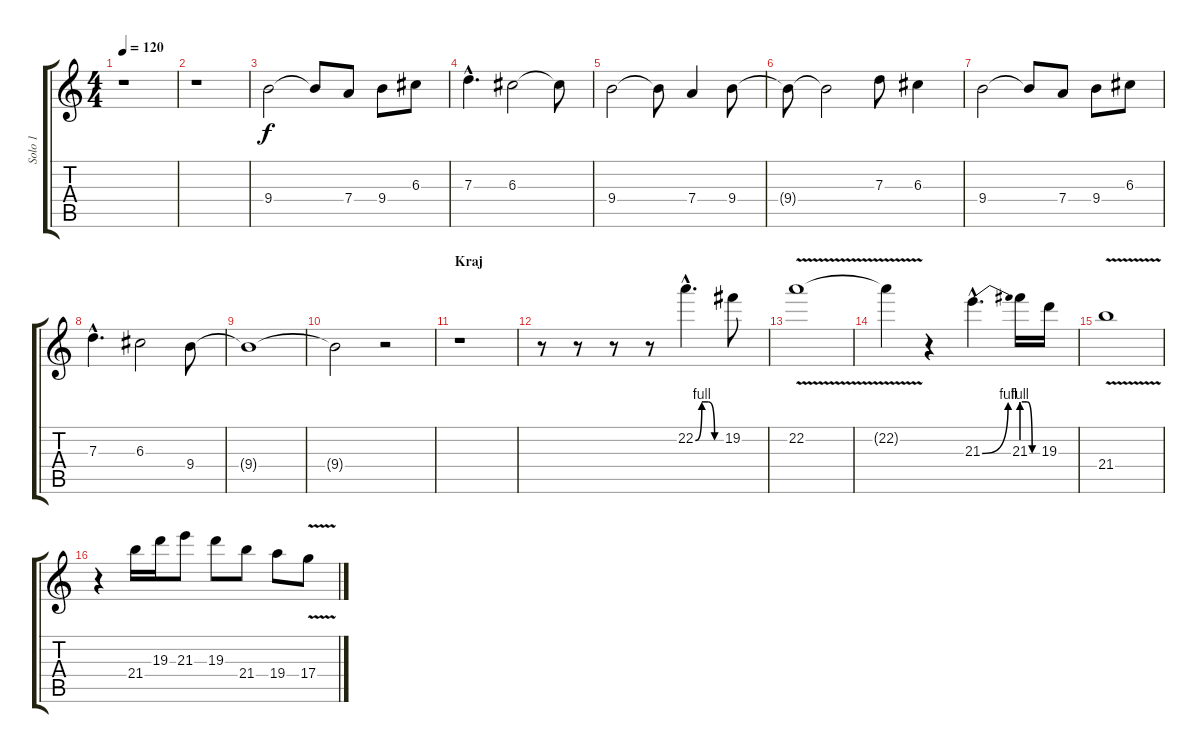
\track ("Solo 1" "Solo 1") {instrument distortionguitar}
\staff {score tabs}
\tuning (E4 B3 G3 D3 A2 E2) {hide}
\ts (4 4)
\tempo 120
\clef g2
\ks c
r.1{dy f} |
r.1 |
9.4.2 9.4{t}.8 7.4.8 9.4.8 6.3.8 |
7.3{hac}.4{d} 6.3.2 6.3{t}.8 |
9.4.2 9.4{t}.8 7.4.4 9.4.8 |
9.4{t}.8 9.4{t}.2 7.3.8 6.3.4 |
9.4.2 9.4{t}.8 7.4.8 9.4.8 6.3.8 |
7.3{hac}.4{d} 6.3.2 9.4.8 |
9.4{t}.1 |
9.4{t}.2 r.2 |
\section ("" "Kraj")
r.1 |
r.8 r.8 r.8 r.8 22.2{be (custom 0 0 15 4 30 4 45 0 60 0) hac}.4{d} 19.2.8 |
22.2{v}.1 |
22.2{t}.4 r.4 21.3{be (bend 0 0 60 4) hac}.4{d} 21.3{be (custom 0 4 20 4 40 0 60 0)}.16 19.3.16 |
21.4{v}.1 |
r.4 21.4.16 19.3.16 21.3.8 19.3.8 21.4.8 19.4.8 17.4{v}.8
